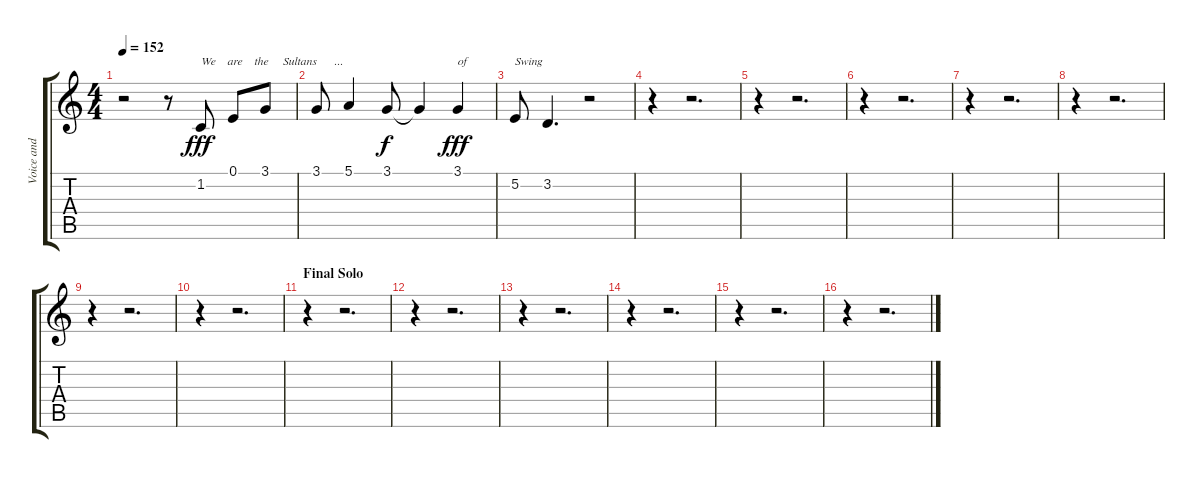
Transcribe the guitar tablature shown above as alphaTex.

\track ("Voice and Lyrics" "Voice and ") {instrument clarinet}
\staff {score tabs}
\tuning (E4 B3 G3 D3 A2 E2) {hide}
\ts (4 4)
\tempo 152
\clef g2
\ks c
r.2{dy fff} r.8 1.2.8{txt "We    are    the     Sultans      ..."} 0.1.8 3.1.8 |
3.1.8 5.1.4 3.1.8{dy f} 3.1{t}.4 3.1.4{txt "of" dy fff} |
5.2.8{txt "Swing"} 3.2.4{d} r.2 |
r.4 r.2{d} |
r.4 r.2{d} |
r.4 r.2{d} |
r.4 r.2{d} |
r.4 r.2{d} |
r.4 r.2{d} |
r.4 r.2{d} |
\section ("" "Final Solo")
r.4 r.2{d} |
r.4 r.2{d} |
r.4 r.2{d} |
r.4 r.2{d} |
r.4 r.2{d} |
r.4 r.2{d}
